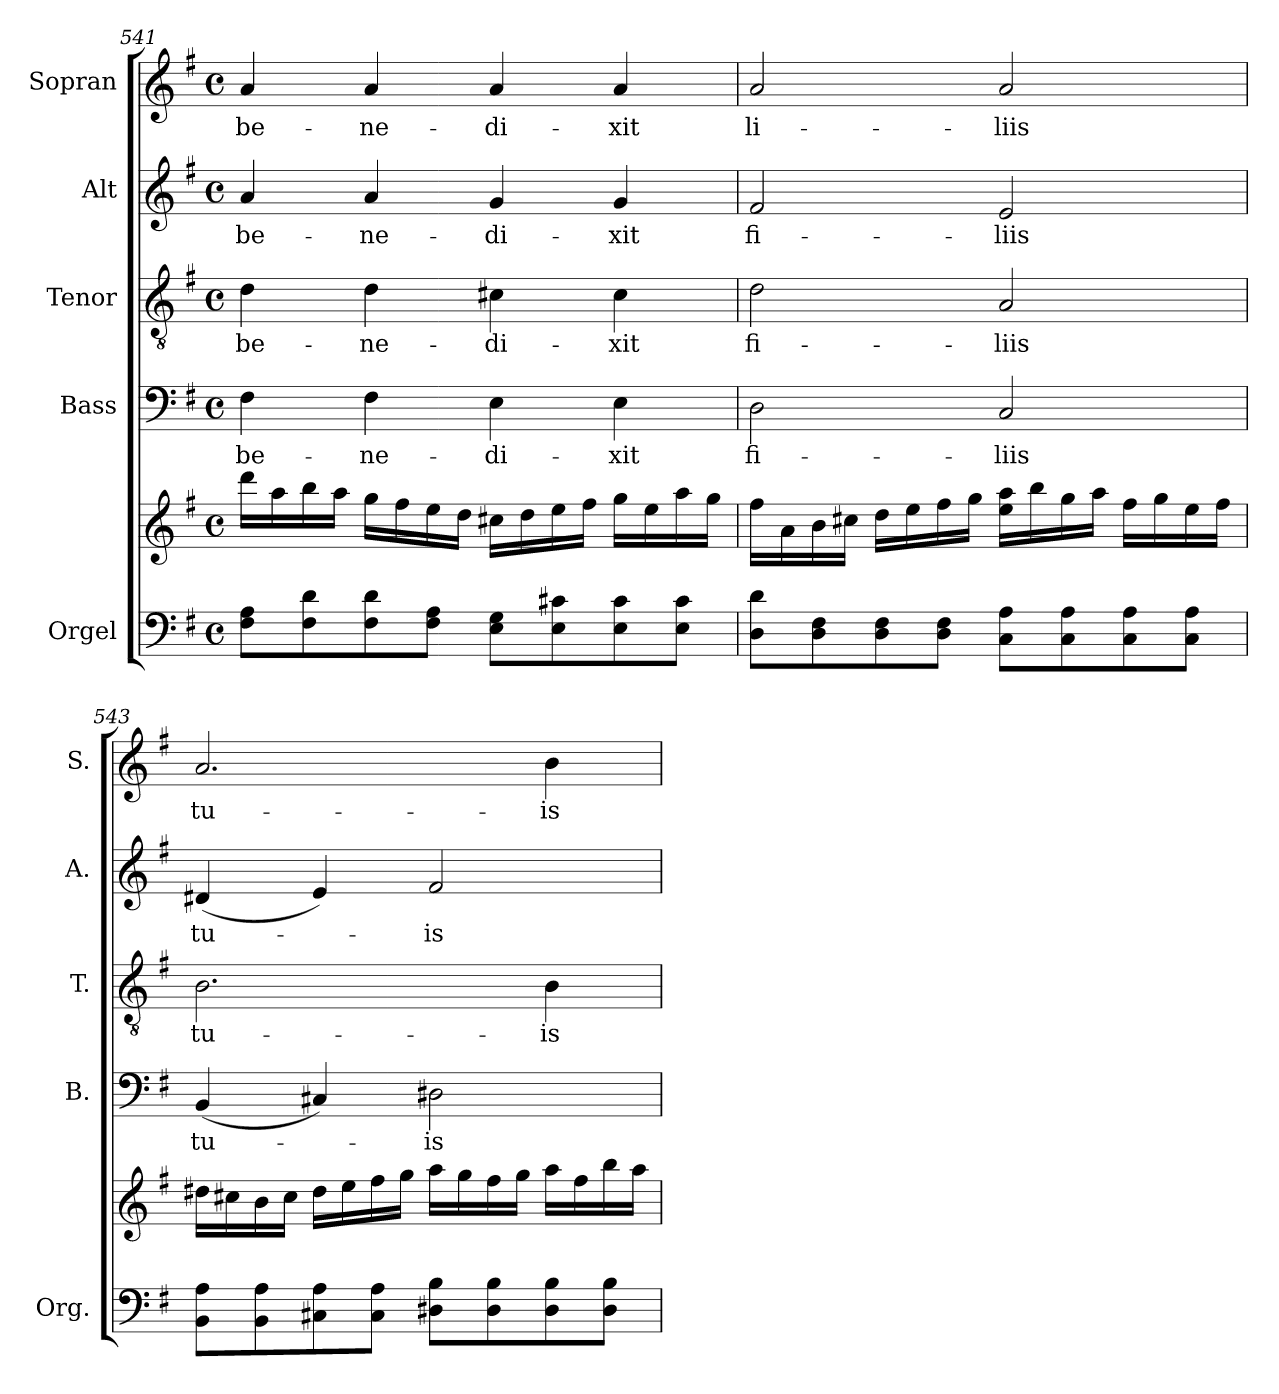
**kern	**kern	**kern	**text	**kern	**text	**kern	**text	**kern	**text
*part5	*part5	*part4	*part4	*part3	*part3	*part2	*part2	*part1	*part1
*staff6	*staff5	*staff4	*staff4	*staff3	*staff3	*staff2	*staff2	*staff1	*staff1
*I"Orgel	*	*I"Bass	*	*I"Tenor	*	*I"Alt	*	*I"Sopran	*
*I'Org.	*	*I'B.	*	*I'T.	*	*I'A.	*	*I'S.	*
*clefF4	*clefG2	*clefF4	*	*clefGv2	*	*clefG2	*	*clefG2	*
*k[f#]	*k[f#]	*k[f#]	*	*k[f#]	*	*k[f#]	*	*k[f#]	*
*G:	*G:	*G:	*	*G:	*	*G:	*	*G:	*
*M4/4	*M4/4	*M4/4	*	*M4/4	*	*M4/4	*	*M4/4	*
*met(c)	*met(c)	*met(c)	*	*met(c)	*	*met(c)	*	*met(c)	*
=541	=541	=541	=541	=541	=541	=541	=541	=541	=541
!	!	!	!LO:LY:b	!	!LO:LY:b	!	!LO:LY:b	!	!LO:LY:b
8F#\ 8A\L	16ddd\LL	4F#\	be-	4d\	be-	4a/	be-	4a/	be-
.	16aa\	.	.	.	.	.	.	.	.
8F#\ 8d\	16bb\	.	.	.	.	.	.	.	.
.	16aa\JJ	.	.	.	.	.	.	.	.
!	!	!	!LO:LY:b	!	!LO:LY:b	!	!LO:LY:b	!	!LO:LY:b
8F#\ 8d\	16gg\LL	4F#\	-ne-	4d\	-ne-	4a/	-ne-	4a/	-ne-
.	16ff#\	.	.	.	.	.	.	.	.
8F#\ 8A\J	16ee\	.	.	.	.	.	.	.	.
.	16dd\JJ	.	.	.	.	.	.	.	.
!	!	!	!LO:LY:b	!	!LO:LY:b	!	!LO:LY:b	!	!LO:LY:b
8E\ 8G\L	16cc#X\LL	4E\	-di-	4c#X\	-di-	4g/	-di-	4a/	-di-
.	16dd\	.	.	.	.	.	.	.	.
8E\ 8c#X\	16ee\	.	.	.	.	.	.	.	.
.	16ff#\JJ	.	.	.	.	.	.	.	.
!	!	!	!LO:LY:b	!	!LO:LY:b	!	!LO:LY:b	!	!LO:LY:b
8E\ 8c#\	16gg\LL	4E\	-xit	4c#\	-xit	4g/	-xit	4a/	-xit
.	16ee\	.	.	.	.	.	.	.	.
8E\ 8c#\J	16aa\	.	.	.	.	.	.	.	.
.	16gg\JJ	.	.	.	.	.	.	.	.
!!LO:LB:g=z
=542	=542	=542	=542	=542	=542	=542	=542	=542	=542
!	!	!	!LO:LY:b	!	!LO:LY:b	!	!LO:LY:b	!	!LO:LY:b
8D\ 8d\L	16ff#\LL	2D\	fi-	2d\	fi-	2f#/	fi-	2a/	li-
.	16a\	.	.	.	.	.	.	.	.
8D\ 8F#\	16b\	.	.	.	.	.	.	.	.
.	16cc#X\JJ	.	.	.	.	.	.	.	.
8D\ 8F#\	16dd\LL	.	.	.	.	.	.	.	.
.	16ee\	.	.	.	.	.	.	.	.
8D\ 8F#\J	16ff#\	.	.	.	.	.	.	.	.
.	16gg\JJ	.	.	.	.	.	.	.	.
!	!	!	!LO:LY:b	!	!LO:LY:b	!	!LO:LY:b	!	!LO:LY:b
8C\ 8A\L	16ee\ 16aa\LL	2C/	-liis	2A/	-liis	2e/	-liis	2a/	-liis
.	16bb\	.	.	.	.	.	.	.	.
8C\ 8A\	16gg\	.	.	.	.	.	.	.	.
.	16aa\JJ	.	.	.	.	.	.	.	.
8C\ 8A\	16ff#\LL	.	.	.	.	.	.	.	.
.	16gg\	.	.	.	.	.	.	.	.
8C\ 8A\J	16ee\	.	.	.	.	.	.	.	.
.	16ff#\JJ	.	.	.	.	.	.	.	.
=543	=543	=543	=543	=543	=543	=543	=543	=543	=543
!	!	!	!LO:LY:b	!	!LO:LY:b	!	!LO:LY:b	!	!LO:LY:b
8BB\ 8A\L	16dd#X\LL	(<4BB/	tu-	2.B\	tu-	(<4d#X/	tu-	2.a/	tu-
.	16cc#X\	.	.	.	.	.	.	.	.
8BB\ 8A\	16b\	.	.	.	.	.	.	.	.
.	16cc#\JJ	.	.	.	.	.	.	.	.
8C#X\ 8A\	16dd#\LL	4C#X/)	.	.	.	4e/)	.	.	.
.	16ee\	.	.	.	.	.	.	.	.
8C#\ 8A\J	16ff#\	.	.	.	.	.	.	.	.
.	16gg\JJ	.	.	.	.	.	.	.	.
!	!	!	!LO:LY:b	!	!	!	!LO:LY:b	!	!
8D#X\ 8B\L	16aa\LL	2D#X\	-is	.	.	2f#/	-is	.	.
.	16gg\	.	.	.	.	.	.	.	.
8D#\ 8B\	16ff#\	.	.	.	.	.	.	.	.
.	16gg\JJ	.	.	.	.	.	.	.	.
!	!	!	!	!	!LO:LY:b	!	!	!	!LO:LY:b
8D#\ 8B\	16aa\LL	.	.	4B\	-is	.	.	4b\	-is
.	16ff#\	.	.	.	.	.	.	.	.
8D#\ 8B\J	16bb\	.	.	.	.	.	.	.	.
.	16aa\JJ	.	.	.	.	.	.	.	.
=	=	=	=	=	=	=	=	=	=
*-	*-	*-	*-	*-	*-	*-	*-	*-	*-
